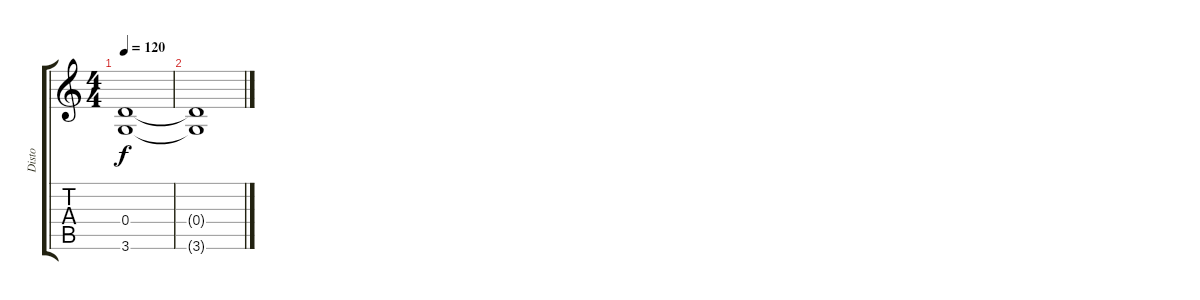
\track ("Disto" "Disto") {instrument distortionguitar}
\staff {score tabs}
\tuning (E4 B3 G3 D3 A2 E2) {hide}
\ts (4 4)
\tempo 120
\clef g2
\ks c
(0.4{t} 3.6{t}).1{dy f} |
(0.4{t} 3.6{t}).1
